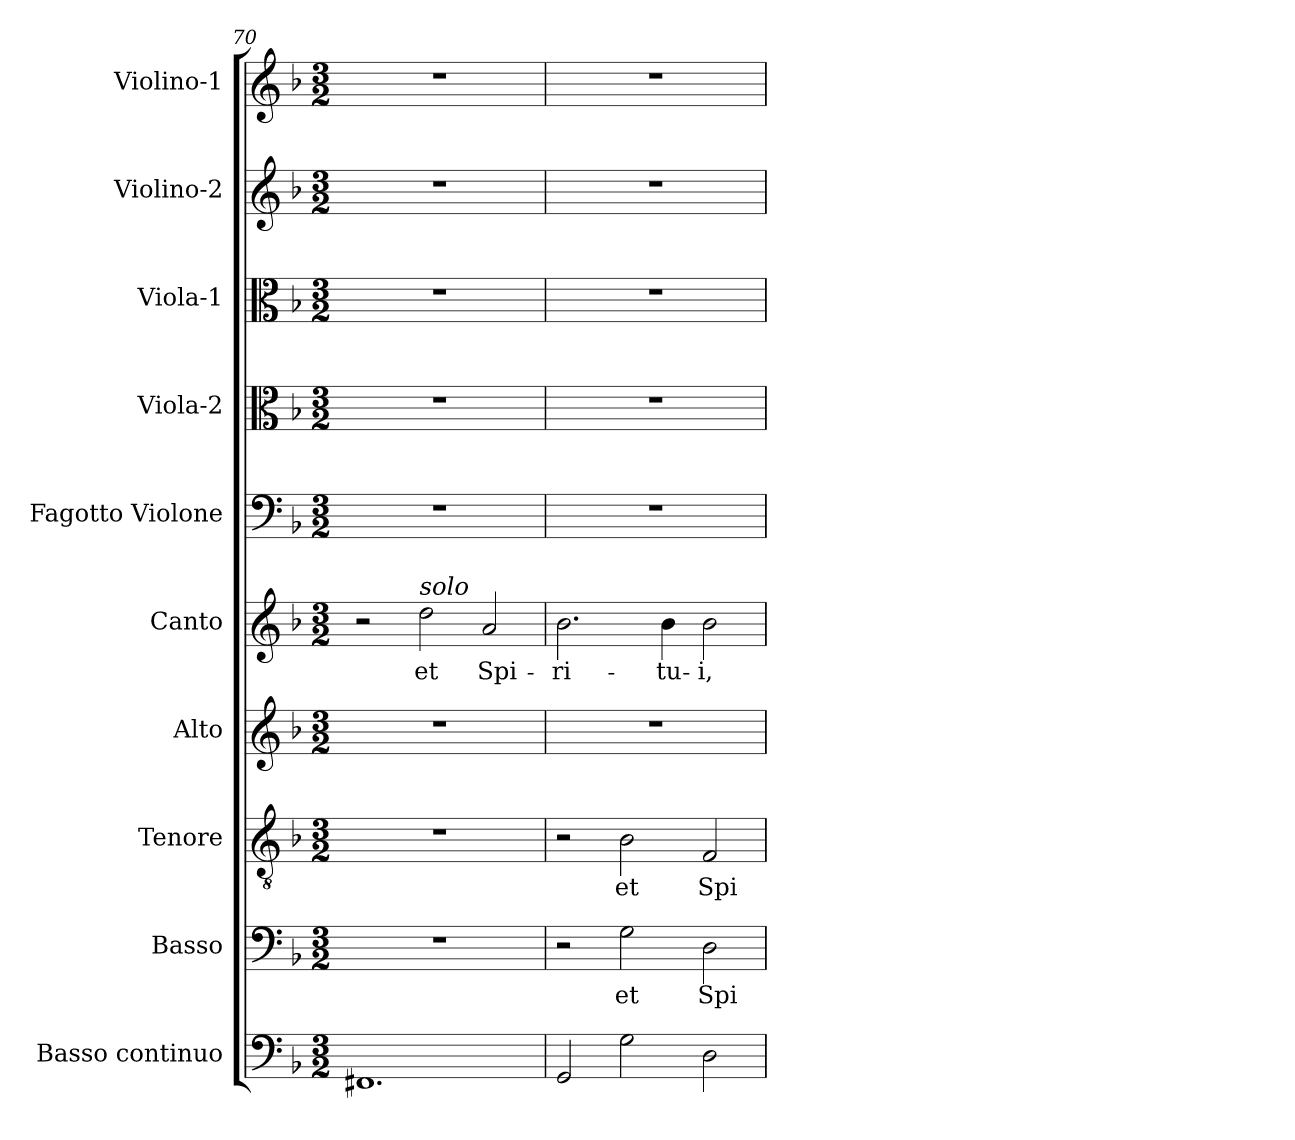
**kern	**kern	**text	**kern	**text	**kern	**kern	**text	**kern	**kern	**kern	**kern	**kern
*part10	*part9	*part9	*part8	*part8	*part7	*part6	*part6	*part5	*part4	*part3	*part2	*part1
*staff10	*staff9	*staff9	*staff8	*staff8	*staff7	*staff6	*staff6	*staff5	*staff4	*staff3	*staff2	*staff1
*I"Basso continuo	*I"Basso	*	*I"Tenore	*	*I"Alto	*I"Canto	*	*I"Fagotto Violone	*I"Viola-2	*I"Viola-1	*I"Violino-2	*I"Violino-1
*I'BC	*I'B	*	*I'T	*	*I'A	*I'C	*	*I'Fg	*I'Va2	*I'Va1	*I'Vi2	*I'Vi1
*clefF4	*clefF4	*	*clefGv2	*	*clefG2	*clefG2	*	*clefF4	*clefC3	*clefC3	*clefG2	*clefG2
*k[b-]	*k[b-]	*	*k[b-]	*	*k[b-]	*k[b-]	*	*k[b-]	*k[b-]	*k[b-]	*k[b-]	*k[b-]
*F:	*F:	*	*F:	*	*F:	*F:	*	*F:	*F:	*F:	*F:	*F:
*M3/2	*M3/2	*	*M3/2	*	*M3/2	*M3/2	*	*M3/2	*M3/2	*M3/2	*M3/2	*M3/2
=70	=70	=70	=70	=70	=70	=70	=70	=70	=70	=70	=70	=70
1.FF#X	1.r	.	1.r	.	1.r	2r	.	1.r	1.r	1.r	1.r	1.r
!	!	!	!	!	!	!LO:TX:a:i:t=solo	!	!	!	!	!	!
!	!	!	!	!	!	!	!LO:LY:b	!	!	!	!	!
.	.	.	.	.	.	2dd\	et	.	.	.	.	.
!	!	!	!	!	!	!	!LO:LY:b	!	!	!	!	!
.	.	.	.	.	.	2a/	Spi-	.	.	.	.	.
=71	=71	=71	=71	=71	=71	=71	=71	=71	=71	=71	=71	=71
!	!	!	!	!	!	!	!LO:LY:b	!	!	!	!	!
2GG/	2r	.	2r	.	1.r	2.b-\	-ri-	1.r	1.r	1.r	1.r	1.r
!	!	!LO:LY:b	!	!	!	!	!	!	!	!	!	!
!	!	!	!	!LO:LY:b	!	!	!	!	!	!	!	!
2G\	2G\	et	2B-\	et	.	.	.	.	.	.	.	.
!	!	!	!	!	!	!	!LO:LY:b	!	!	!	!	!
.	.	.	.	.	.	4b-\	-tu-	.	.	.	.	.
!	!	!LO:LY:b	!	!	!	!	!	!	!	!	!	!
!	!	!	!	!LO:LY:b	!	!	!	!	!	!	!	!
!	!	!	!	!	!	!	!LO:LY:b	!	!	!	!	!
2D\	2D\	Spi-	2F/	Spi-	.	2b-\	-i,	.	.	.	.	.
=	=	=	=	=	=	=	=	=	=	=	=	=
*-	*-	*-	*-	*-	*-	*-	*-	*-	*-	*-	*-	*-
